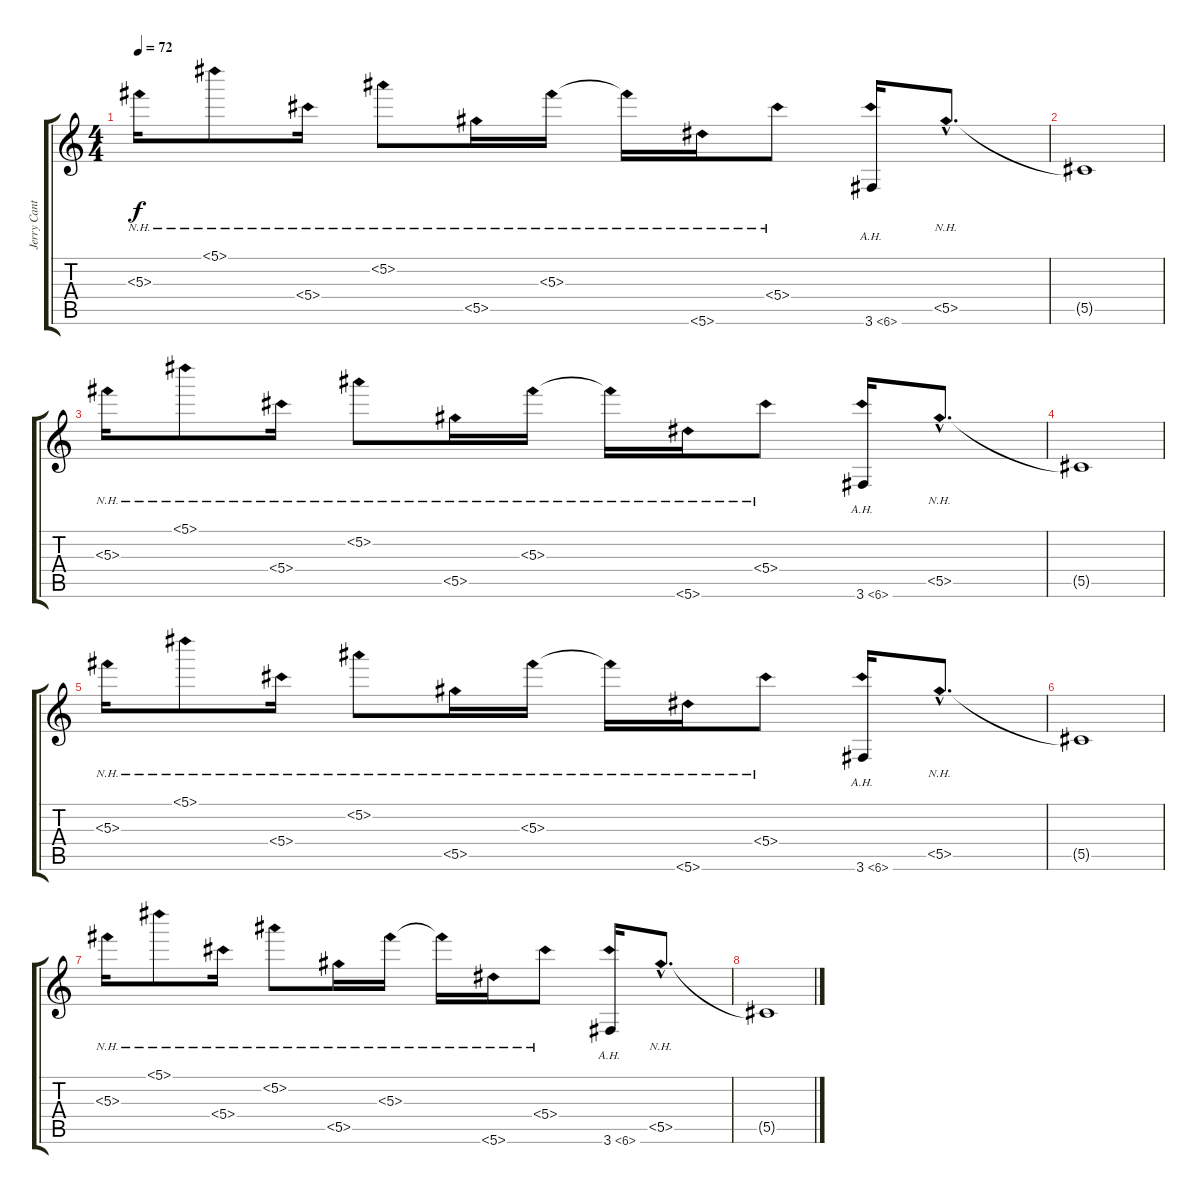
\track ("Jerry Cantrell - Guitar 4 - Clean" "Jerry Cant") {instrument electricguitarclean}
\staff {score tabs}
\tuning (Eb4 Bb3 Gb3 Db3 Ab2 Eb2) {hide}
\ts (4 4)
\tempo 72
\clef g2
\ks c
5.3{nh}.16{dy f} 5.1{nh}.8 5.4{nh}.16 5.2{nh}.8 5.5{nh}.16 5.3{nh}.16 5.3{nh t}.16 5.6{nh}.16 5.4{nh}.8 3.6{ah 3}.16 5.5{nh hac}.8{d} |
5.5{t}.1 |
5.3{nh}.16 5.1{nh}.8 5.4{nh}.16 5.2{nh}.8 5.5{nh}.16 5.3{nh}.16 5.3{nh t}.16 5.6{nh}.16 5.4{nh}.8 3.6{ah 3}.16 5.5{nh hac}.8{d} |
5.5{t}.1 |
5.3{nh}.16 5.1{nh}.8 5.4{nh}.16 5.2{nh}.8 5.5{nh}.16 5.3{nh}.16 5.3{nh t}.16 5.6{nh}.16 5.4{nh}.8 3.6{ah 3}.16 5.5{nh hac}.8{d} |
5.5{t}.1 |
5.3{nh}.16 5.1{nh}.8 5.4{nh}.16 5.2{nh}.8 5.5{nh}.16 5.3{nh}.16 5.3{nh t}.16 5.6{nh}.16 5.4{nh}.8 3.6{ah 3}.16 5.5{nh hac}.8{d} |
5.5{t}.1
